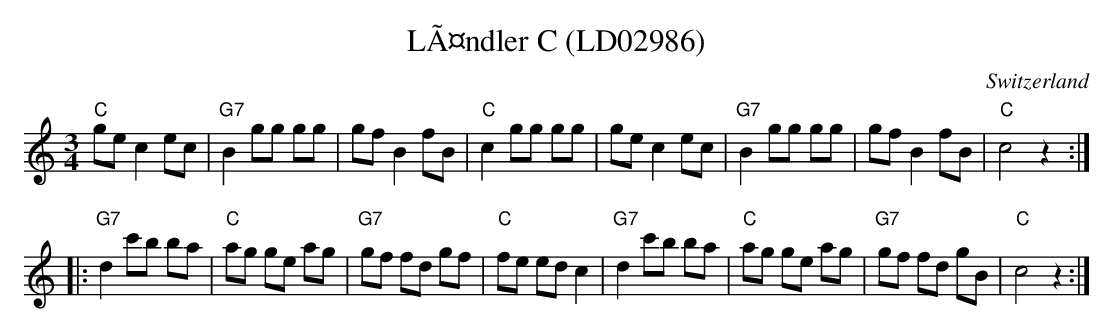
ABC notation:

X:1
T:LÃ¤ndler C (LD02986)
O:Switzerland
M:3/4
L:1/8
K:C %%MIDI gchordon
"C"ge c2 ec | "G7"B2 gg gg | gf B2 fB | "C"c2 gg gg | \
   ge c2 ec | "G7"B2 gg gg | gf B2 fB | "C"c4 z2 :|
|: "G7"d2 c'b ba | "C"ag ge ag | "G7"gf fd gf | "C"fe ed c2 | \
   "G7"d2 c'b ba | "C"ag ge ag | "G7"gf fd gB | "C"c4 z2 :|
